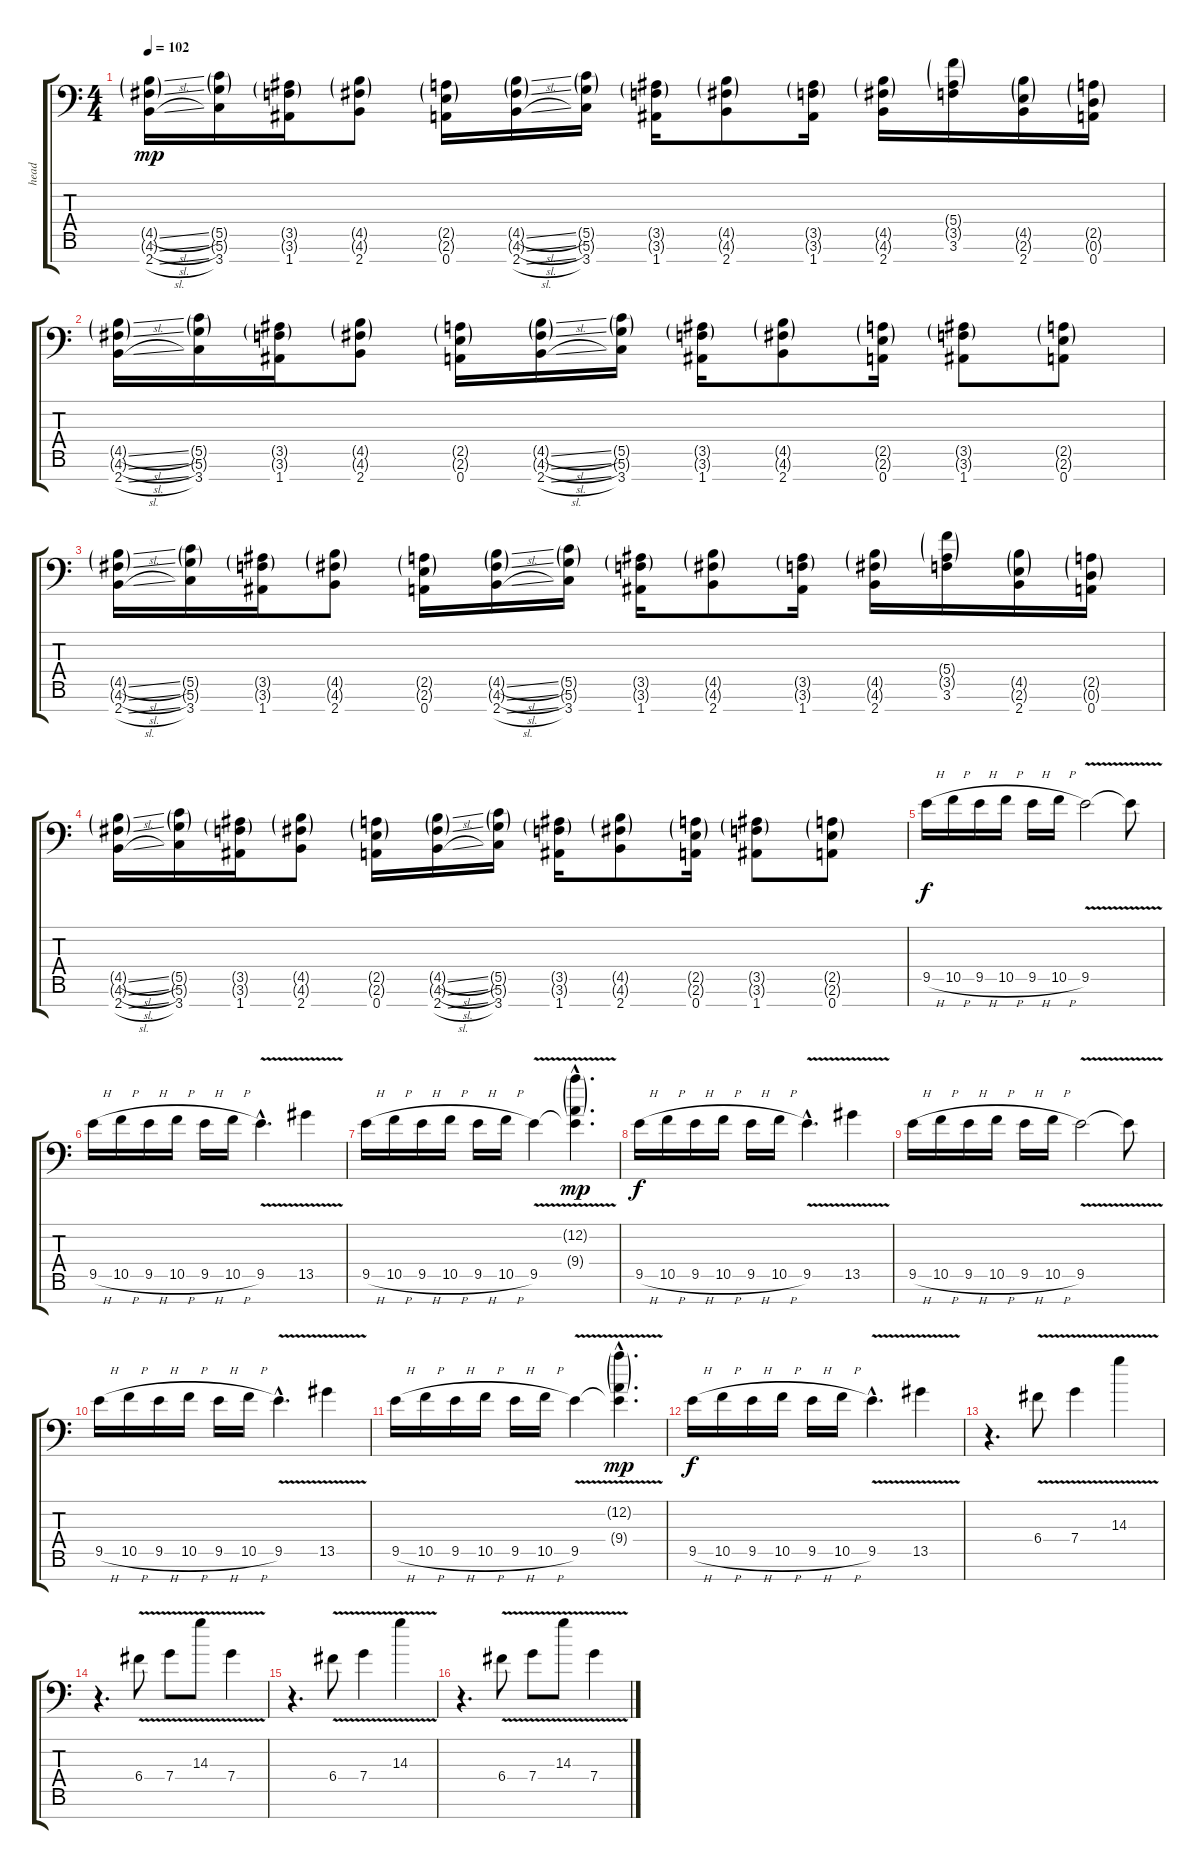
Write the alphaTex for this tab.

\track ("head" "head") {instrument distortionguitar}
\staff {score tabs}
\tuning (D4 A3 F3 C3 G2 D2 A1) {hide}
\ts (4 4)
\tempo 102
\clef f4
\ks c
(4.5{sl g} 4.6{sl g} 2.7{sl}).16{dy mp volume 11 instrument distortionguitar} (5.5{g} 5.6{g} 3.7).16 (3.5{g} 3.6{g} 1.7).16 (4.5{g} 4.6{g} 2.7).8 (2.5{g} 2.6{g} 0.7).16 (4.5{sl g} 4.6{sl g} 2.7{sl}).16 (5.5{g} 5.6{g} 3.7).16 (3.5{g} 3.6{g} 1.7).16 (4.5{g} 4.6{g} 2.7).8 (3.5{g} 3.6{g} 1.7).16 (4.5{g} 4.6{g} 2.7).16 (5.4{g} 3.5{g} 3.6).16 (4.5{g} 2.6{g} 2.7).16 (2.5{g} 0.6{g} 0.7).16 |
(4.5{sl g} 4.6{sl g} 2.7{sl}).16 (5.5{g} 5.6{g} 3.7).16 (3.5{g} 3.6{g} 1.7).16 (4.5{g} 4.6{g} 2.7).8 (2.5{g} 2.6{g} 0.7).16 (4.5{sl g} 4.6{sl g} 2.7{sl}).16 (5.5{g} 5.6{g} 3.7).16 (3.5{g} 3.6{g} 1.7).16 (4.5{g} 4.6{g} 2.7).8 (2.5{g} 2.6{g} 0.7).16 (3.5{g} 3.6{g} 1.7).8 (2.5{g} 2.6{g} 0.7).8 |
(4.5{sl g} 4.6{sl g} 2.7{sl}).16 (5.5{g} 5.6{g} 3.7).16 (3.5{g} 3.6{g} 1.7).16 (4.5{g} 4.6{g} 2.7).8 (2.5{g} 2.6{g} 0.7).16 (4.5{sl g} 4.6{sl g} 2.7{sl}).16 (5.5{g} 5.6{g} 3.7).16 (3.5{g} 3.6{g} 1.7).16 (4.5{g} 4.6{g} 2.7).8 (3.5{g} 3.6{g} 1.7).16 (4.5{g} 4.6{g} 2.7).16 (5.4{g} 3.5{g} 3.6).16 (4.5{g} 2.6{g} 2.7).16 (2.5{g} 0.6{g} 0.7).16 |
(4.5{sl g} 4.6{sl g} 2.7{sl}).16 (5.5{g} 5.6{g} 3.7).16 (3.5{g} 3.6{g} 1.7).16 (4.5{g} 4.6{g} 2.7).8 (2.5{g} 2.6{g} 0.7).16 (4.5{sl g} 4.6{sl g} 2.7{sl}).16 (5.5{g} 5.6{g} 3.7).16 (3.5{g} 3.6{g} 1.7).16 (4.5{g} 4.6{g} 2.7).8 (2.5{g} 2.6{g} 0.7).16 (3.5{g} 3.6{g} 1.7).8 (2.5{g} 2.6{g} 0.7).8 |
9.5{h}.16{dy f volume 13} 10.5{h}.16 9.5{h}.16 10.5{h}.16 9.5{h}.16 10.5{h}.16 9.5{v}.2 9.5{t}.8 |
9.5{h}.16 10.5{h}.16 9.5{h}.16 10.5{h}.16 9.5{h}.16 10.5{h}.16 9.5{v hac}.4{d} 13.5{v}.4 |
9.5{h}.16 10.5{h}.16 9.5{h}.16 10.5{h}.16 9.5{h}.16 10.5{h}.16 9.5{v}.4 (12.2{v g hac} 9.4{v g hac} 9.5{hac t}).4{d dy mp} |
9.5{h}.16{dy f} 10.5{h}.16 9.5{h}.16 10.5{h}.16 9.5{h}.16 10.5{h}.16 9.5{v hac}.4{d} 13.5{v}.4 |
9.5{h}.16 10.5{h}.16 9.5{h}.16 10.5{h}.16 9.5{h}.16 10.5{h}.16 9.5{v}.2 9.5{t}.8 |
9.5{h}.16 10.5{h}.16 9.5{h}.16 10.5{h}.16 9.5{h}.16 10.5{h}.16 9.5{v hac}.4{d} 13.5{v}.4 |
9.5{h}.16 10.5{h}.16 9.5{h}.16 10.5{h}.16 9.5{h}.16 10.5{h}.16 9.5{v}.4 (12.2{v g hac} 9.4{v g hac} 9.5{hac t}).4{d dy mp} |
9.5{h}.16{dy f} 10.5{h}.16 9.5{h}.16 10.5{h}.16 9.5{h}.16 10.5{h}.16 9.5{v hac}.4{d} 13.5{v}.4 |
r.4{d} 6.4{v}.8{instrument guitarharmonics} 7.4{v}.4 14.3{v}.4 |
r.4{d} 6.4{v}.8 7.4{v}.8 14.3{v}.8 7.4{v}.4 |
r.4{d} 6.4{v}.8{instrument guitarharmonics} 7.4{v}.4 14.3{v}.4 |
r.4{d} 6.4{v}.8 7.4{v}.8 14.3{v}.8 7.4{v}.4
